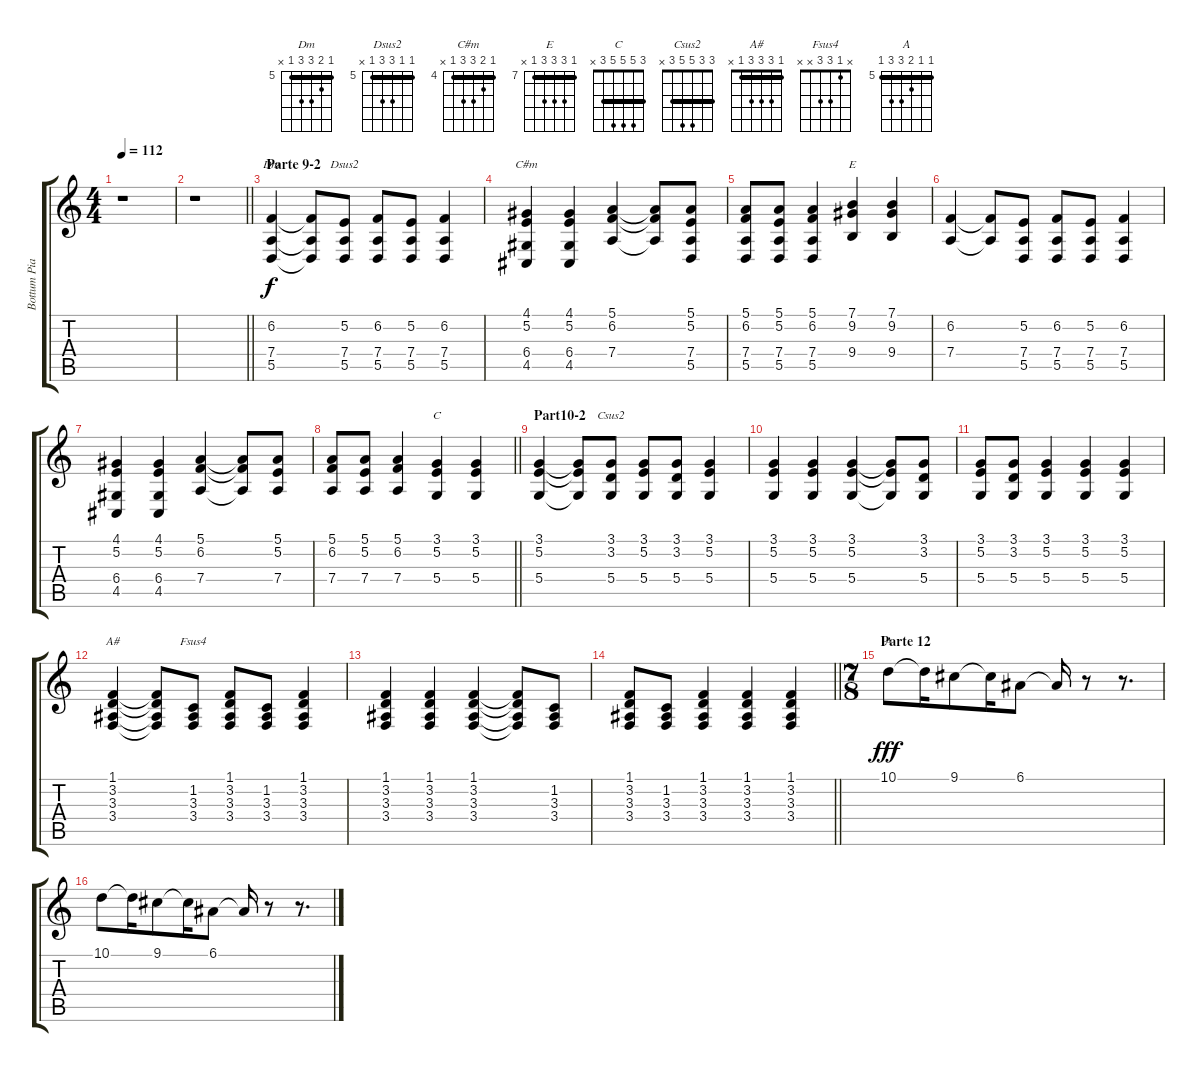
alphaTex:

\track ("Bottum Piano" "Bottum Pia") {instrument acousticgrandpiano}
\staff {score tabs}
\tuning (E4 B3 G3 D3 A2 E2) {hide}
\chord ("Dm" 5 6 7 7 5 x) {firstfret 5 barre 5}
\chord ("Dsus2" 5 5 7 7 5 x) {firstfret 5 barre 5}
\chord ("C#m" 4 5 6 6 4 x) {firstfret 4 barre 4}
\chord ("E" 7 9 9 9 7 x) {firstfret 7 barre 7}
\chord ("C" 3 5 5 5 3 x) {barre 3}
\chord ("Csus2" 3 3 5 5 3 x) {barre 3}
\chord ("A#" 1 3 3 3 1 x) {barre 1}
\chord ("Fsus4" x 1 3 3 x x)
\chord ("A" 5 5 6 7 7 5) {firstfret 5 barre 5}
\ts (4 4)
\tempo 112
\clef g2
\ks c
r.1{dy f} |
\barLineRight lightlight
r.1 |
\section ("" "Parte 9-2")
(6.2 7.4 5.5).4{ch "Dm"} (6.2{t} 7.4{t} 5.5{t}).8 (5.2 7.4 5.5).8{ch "Dsus2"} (6.2 7.4 5.5).8 (5.2 7.4 5.5).8 (6.2 7.4 5.5).4 |
(4.1 5.2 6.4 4.5).4{ch "C#m"} (4.1 5.2 6.4 4.5).4 (5.1 6.2 7.4).4 (5.1{t} 6.2{t} 7.4{t}).8 (5.1 5.2 7.4 5.5).8 |
(5.1 6.2 7.4 5.5).8 (5.1 5.2 7.4 5.5).8 (5.1 6.2 7.4 5.5).4 (7.1 9.2 9.4).4{ch "E"} (7.1 9.2 9.4).4 |
(6.2 7.4).4 (6.2{t} 7.4{t}).8 (5.2 7.4 5.5).8 (6.2 7.4 5.5).8 (5.2 7.4 5.5).8 (6.2 7.4 5.5).4 |
(4.1 5.2 6.4 4.5).4 (4.1 5.2 6.4 4.5).4 (5.1 6.2 7.4).4 (5.1{t} 6.2{t} 7.4{t}).8 (5.1 5.2 7.4).8 |
\barLineRight lightlight
(5.1 6.2 7.4).8 (5.1 5.2 7.4).8 (5.1 6.2 7.4).4 (3.1 5.2 5.4).4{ch "C"} (3.1 5.2 5.4).4 |
\section ("" "Part10-2")
(3.1 5.2 5.4).4 (3.1{t} 5.2{t} 5.4{t}).8 (3.1 3.2 5.4).8{ch "Csus2"} (3.1 5.2 5.4).8 (3.1 3.2 5.4).8 (3.1 5.2 5.4).4 |
(3.1 5.2 5.4).4 (3.1 5.2 5.4).4 (3.1 5.2 5.4).4 (3.1{t} 5.2{t} 5.4{t}).8 (3.1 3.2 5.4).8 |
(3.1 5.2 5.4).8 (3.1 3.2 5.4).8 (3.1 5.2 5.4).4 (3.1 5.2 5.4).4 (3.1 5.2 5.4).4 |
(1.1 3.2 3.3 3.4).4{ch "A#"} (1.1{t} 3.2{t} 3.3{t} 3.4{t}).8 (1.2 3.3 3.4).8{ch "Fsus4"} (1.1 3.2 3.3 3.4).8 (1.2 3.3 3.4).8 (1.1 3.2 3.3 3.4).4 |
(1.1 3.2 3.3 3.4).4 (1.1 3.2 3.3 3.4).4 (1.1 3.2 3.3 3.4).4 (1.1{t} 3.2{t} 3.3{t} 3.4{t}).8 (1.2 3.3 3.4).8 |
\barLineRight lightlight
(1.1 3.2 3.3 3.4).8 (1.2 3.3 3.4).8 (1.1 3.2 3.3 3.4).4 (1.1 3.2 3.3 3.4).4 (1.1 3.2 3.3 3.4).4 |
\ts (7 8)
\section ("" "Parte 12")
10.1.8{ch "A" dy fff} 10.1{t}.16 9.1.8 9.1{t}.16 6.1.8 6.1{t}.16 r.8 r.8{d} |
10.1.8 10.1{t}.16 9.1.8 9.1{t}.16 6.1.8 6.1{t}.16 r.8 r.8{d}
